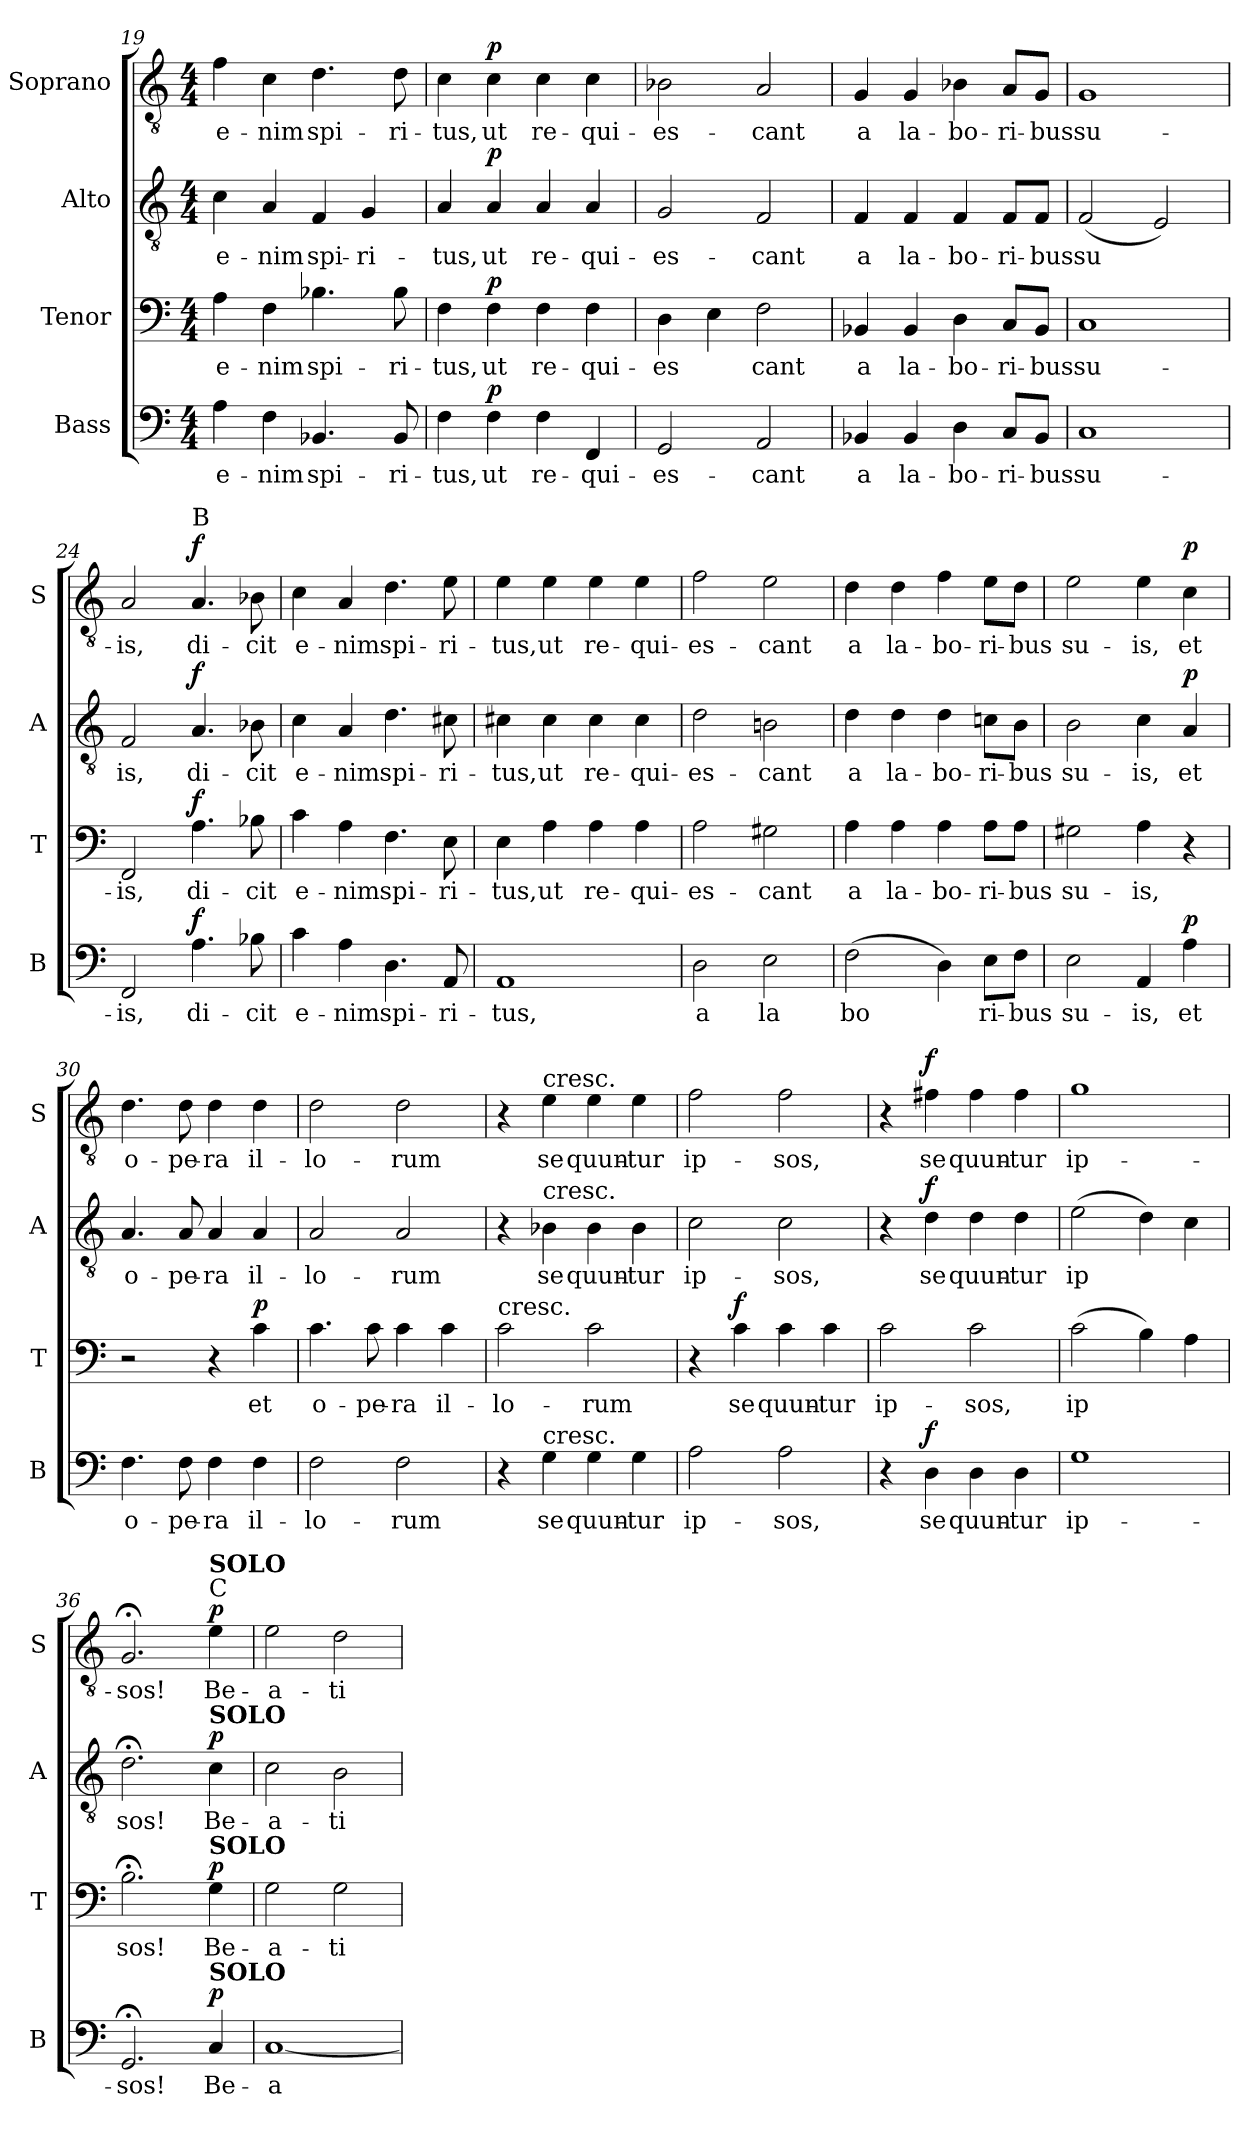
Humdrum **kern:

**kern	**text	**dynam	**kern	**text	**dynam	**kern	**text	**dynam	**kern	**text	**dynam
*part4	*part4	*part4	*part3	*part3	*part3	*part2	*part2	*part2	*part1	*part1	*part1
*staff4	*staff4	*staff4	*staff3	*staff3	*staff3	*staff2	*staff2	*staff2	*staff1	*staff1	*staff1
*I"Bass	*	*	*I"Tenor	*	*	*I"Alto	*	*	*I"Soprano	*	*
*I'B	*	*	*I'T	*	*	*I'A	*	*	*I'S	*	*
!!LO:LB:g=z
*clefF4	*	*	*clefF4	*	*	*clefGv2	*	*	*clefGv2	*	*
*k[]	*	*	*k[]	*	*	*k[]	*	*	*k[]	*	*
*M4/4	*	*	*M4/4	*	*	*M4/4	*	*	*M4/4	*	*
=19	=19	=19	=19	=19	=19	=19	=19	=19	=19	=19	=19
4A\	e-	.	4A\	e-	.	4c\	e-	.	4f\	e-	.
4F\	-nim	.	4F\	-nim	.	4A/	-nim	.	4c\	-nim	.
4.BB-X/	spi-	.	4.B-X\	spi-	.	4F/	spi-	.	4.d\	spi-	.
.	.	.	.	.	.	4G/	-ri-	.	.	.	.
8BB-/	-ri-	.	8B-\	-ri-	.	.	.	.	8d\	-ri-	.
=20	=20	=20	=20	=20	=20	=20	=20	=20	=20	=20	=20
4F\	-tus,	.	4F\	-tus,	.	4A/	-tus,	.	4c\	-tus,	.
!	!	!LO:DY:a	!	!	!LO:DY:a	!	!	!LO:DY:a	!	!	!LO:DY:a
4F\	ut	p	4F\	ut	p	4A/	ut	p	4c\	ut	p
4F\	re-	.	4F\	re-	.	4A/	re-	.	4c\	re-	.
4FF/	-qui-	.	4F\	-qui-	.	4A/	-qui-	.	4c\	-qui-	.
=21	=21	=21	=21	=21	=21	=21	=21	=21	=21	=21	=21
2GG/	-es-	.	4D\	-es	.	2G/	-es-	.	2B-X\	-es-	.
.	.	.	4E\	.	.	.	.	.	.	.	.
2AA/	-cant	.	2F\	cant	.	2F/	-cant	.	2A/	-cant	.
=22	=22	=22	=22	=22	=22	=22	=22	=22	=22	=22	=22
4BB-X/	a	.	4BB-X/	a	.	4F/	a	.	4G/	a	.
4BB-/	la-	.	4BB-/	la-	.	4F/	la-	.	4G/	la-	.
4D\	-bo-	.	4D\	-bo-	.	4F/	-bo-	.	4B-X\	-bo-	.
8C/L	-ri-	.	8C/L	-ri-	.	8F/L	-ri-	.	8A/L	-ri-	.
8BB-/J	-bus	.	8BB-/J	-bus	.	8F/J	-bus	.	8G/J	-bus	.
=23	=23	=23	=23	=23	=23	=23	=23	=23	=23	=23	=23
1C	su-	.	1C	su-	.	(2F/	-su	.	1G	su-	.
.	.	.	.	.	.	2E/)	.	.	.	.	.
=24	=24	=24	=24	=24	=24	=24	=24	=24	=24	=24	=24
2FF/	-is,	.	2FF/	-is,	.	2F/	is,	.	2A/	-is,	.
!	!	!	!	!	!	!	!	!	!LO:TX:a:t=B	!	!
!	!	!LO:DY:a	!	!	!LO:DY:a	!	!	!LO:DY:a	!	!	!LO:DY:a
4.A\	di-	f	4.A\	di-	f	4.A/	di-	f	4.A/	di-	f
8B-X\	-cit	.	8B-X\	-cit	.	8B-X\	-cit	.	8B-X\	-cit	.
=25	=25	=25	=25	=25	=25	=25	=25	=25	=25	=25	=25
4c\	e-	.	4c\	e-	.	4c\	e-	.	4c\	e-	.
4A\	-nim	.	4A\	-nim	.	4A/	-nim	.	4A/	-nim	.
4.D\	spi-	.	4.F\	spi-	.	4.d\	spi-	.	4.d\	spi-	.
8AA/	-ri-	.	8E\	-ri-	.	8c#X\	-ri-	.	8e\	-ri-	.
=26	=26	=26	=26	=26	=26	=26	=26	=26	=26	=26	=26
1AA	-tus,	.	4E\	-tus,	.	4c#X\	-tus,	.	4e\	-tus,	.
.	.	.	4A\	ut	.	4c#\	ut	.	4e\	ut	.
.	.	.	4A\	re-	.	4c#\	re-	.	4e\	re-	.
.	.	.	4A\	-qui-	.	4c#\	-qui-	.	4e\	-qui-	.
=27	=27	=27	=27	=27	=27	=27	=27	=27	=27	=27	=27
2D\	a	.	2A\	-es-	.	2d\	-es-	.	2f\	-es-	.
2E\	la	.	2G#X\	-cant	.	2Bn\	-cant	.	2e\	-cant	.
!!LO:PB:g=z
=28	=28	=28	=28	=28	=28	=28	=28	=28	=28	=28	=28
(2F\	-bo	.	4A\	a	.	4d\	a	.	4d\	a	.
.	.	.	4A\	la-	.	4d\	la-	.	4d\	la-	.
4D\)	.	.	4A\	-bo-	.	4d\	-bo-	.	4f\	-bo-	.
8E\L	ri-	.	8A\L	-ri-	.	8cn\L	-ri-	.	8e\L	-ri-	.
8F\J	-bus	.	8A\J	-bus	.	8B\J	-bus	.	8d\J	-bus	.
=29	=29	=29	=29	=29	=29	=29	=29	=29	=29	=29	=29
2E\	su-	.	2G#X\	su-	.	2B\	su-	.	2e\	su-	.
4AA/	-is,	.	4A\	-is,	.	4c\	-is,	.	4e\	-is,	.
!	!	!LO:DY:a	!	!	!	!	!	!LO:DY:a	!	!	!LO:DY:a
4A\	et	p	4r	.	.	4A/	et	p	4c\	et	p
=30	=30	=30	=30	=30	=30	=30	=30	=30	=30	=30	=30
4.F\	o-	.	2r	.	.	4.A/	o-	.	4.d\	o-	.
8F\	-pe-	.	.	.	.	8A/	-pe-	.	8d\	-pe-	.
4F\	-ra	.	4r	.	.	4A/	-ra	.	4d\	-ra	.
!	!	!	!	!	!LO:DY:a	!	!	!	!	!	!
4F\	il-	.	4c\	et	p	4A/	il-	.	4d\	il-	.
=31	=31	=31	=31	=31	=31	=31	=31	=31	=31	=31	=31
2F\	-lo-	.	4.c\	o-	.	2A/	-lo-	.	2d\	-lo-	.
.	.	.	8c\	-pe-	.	.	.	.	.	.	.
2F\	-rum	.	4c\	-ra	.	2A/	-rum	.	2d\	-rum	.
.	.	.	4c\	il-	.	.	.	.	.	.	.
=32	=32	=32	=32	=32	=32	=32	=32	=32	=32	=32	=32
!	!	!	!LO:TX:a:t=cresc.	!	!	!	!	!	!	!	!
4r	.	.	2c\	-lo-	.	4r	.	.	4r	.	.
!	!	!	!	!	!	!	!	!	!LO:TX:a:t=cresc.	!	!
!	!	!	!	!	!	!LO:TX:a:t=cresc.	!	!	!	!	!
!LO:TX:a:t=cresc.	!	!	!	!	!	!	!	!	!	!	!
4G\	se	.	.	.	.	4B-X\	se	.	4e\	se	.
4G\	quun-	.	2c\	-rum	.	4B-\	quun-	.	4e\	quun-	.
4G\	-tur	.	.	.	.	4B-\	-tur	.	4e\	-tur	.
=33	=33	=33	=33	=33	=33	=33	=33	=33	=33	=33	=33
2A\	ip-	.	4r	.	.	2c\	ip-	.	2f\	ip-	.
!	!	!	!	!	!LO:DY:a	!	!	!	!	!	!
.	.	.	4c\	se	f	.	.	.	.	.	.
2A\	-sos,	.	4c\	quun-	.	2c\	-sos,	.	2f\	-sos,	.
.	.	.	4c\	-tur	.	.	.	.	.	.	.
=34	=34	=34	=34	=34	=34	=34	=34	=34	=34	=34	=34
4r	.	.	2c\	ip-	.	4r	.	.	4r	.	.
!	!	!LO:DY:a	!	!	!	!	!	!LO:DY:a	!	!	!LO:DY:a
4D\	se	f	.	.	.	4d\	se	f	4f#X\	se	f
4D\	quun-	.	2c\	-sos,	.	4d\	quun-	.	4f#\	quun-	.
4D\	-tur	.	.	.	.	4d\	-tur	.	4f#\	-tur	.
=35	=35	=35	=35	=35	=35	=35	=35	=35	=35	=35	=35
1G	ip-	.	(2c\	-ip	.	(2e\	-ip	.	1g	ip-	.
.	.	.	4B\)	.	.	4d\)	.	.	.	.	.
.	.	.	4A\	.	.	4c\	.	.	.	.	.
!!LO:LB:g=z
=36	=36	=36	=36	=36	=36	=36	=36	=36	=36	=36	=36
2.GG;</	-sos!	.	2.B;<\	sos!	.	2.d;<\	sos!	.	2.G;</	-sos!	.
!	!	!	!	!	!	!	!	!	!LO:TX:a:t=C	!	!
!	!	!	!	!	!	!	!	!	!LO:TX:a:B:t=SOLO	!	!
!	!	!	!	!	!	!LO:TX:a:B:t=SOLO	!	!	!	!	!
!	!	!	!LO:TX:a:B:t=SOLO	!	!	!	!	!	!	!	!
!LO:TX:a:B:t=SOLO	!	!	!	!	!	!	!	!	!	!	!
!	!	!LO:DY:a	!	!	!LO:DY:a	!	!	!LO:DY:a	!	!	!LO:DY:a
4C/	Be-	p	4G\	Be-	p	4c\	Be-	p	4e\	Be-	p
=37	=37	=37	=37	=37	=37	=37	=37	=37	=37	=37	=37
[1C	-a	.	2G\	-a-	.	2c\	-a-	.	2e\	-a-	.
.	.	.	2G\	-ti	.	2B\	-ti	.	2d\	-ti	.
=	=	=	=	=	=	=	=	=	=	=	=
*-	*-	*-	*-	*-	*-	*-	*-	*-	*-	*-	*-
